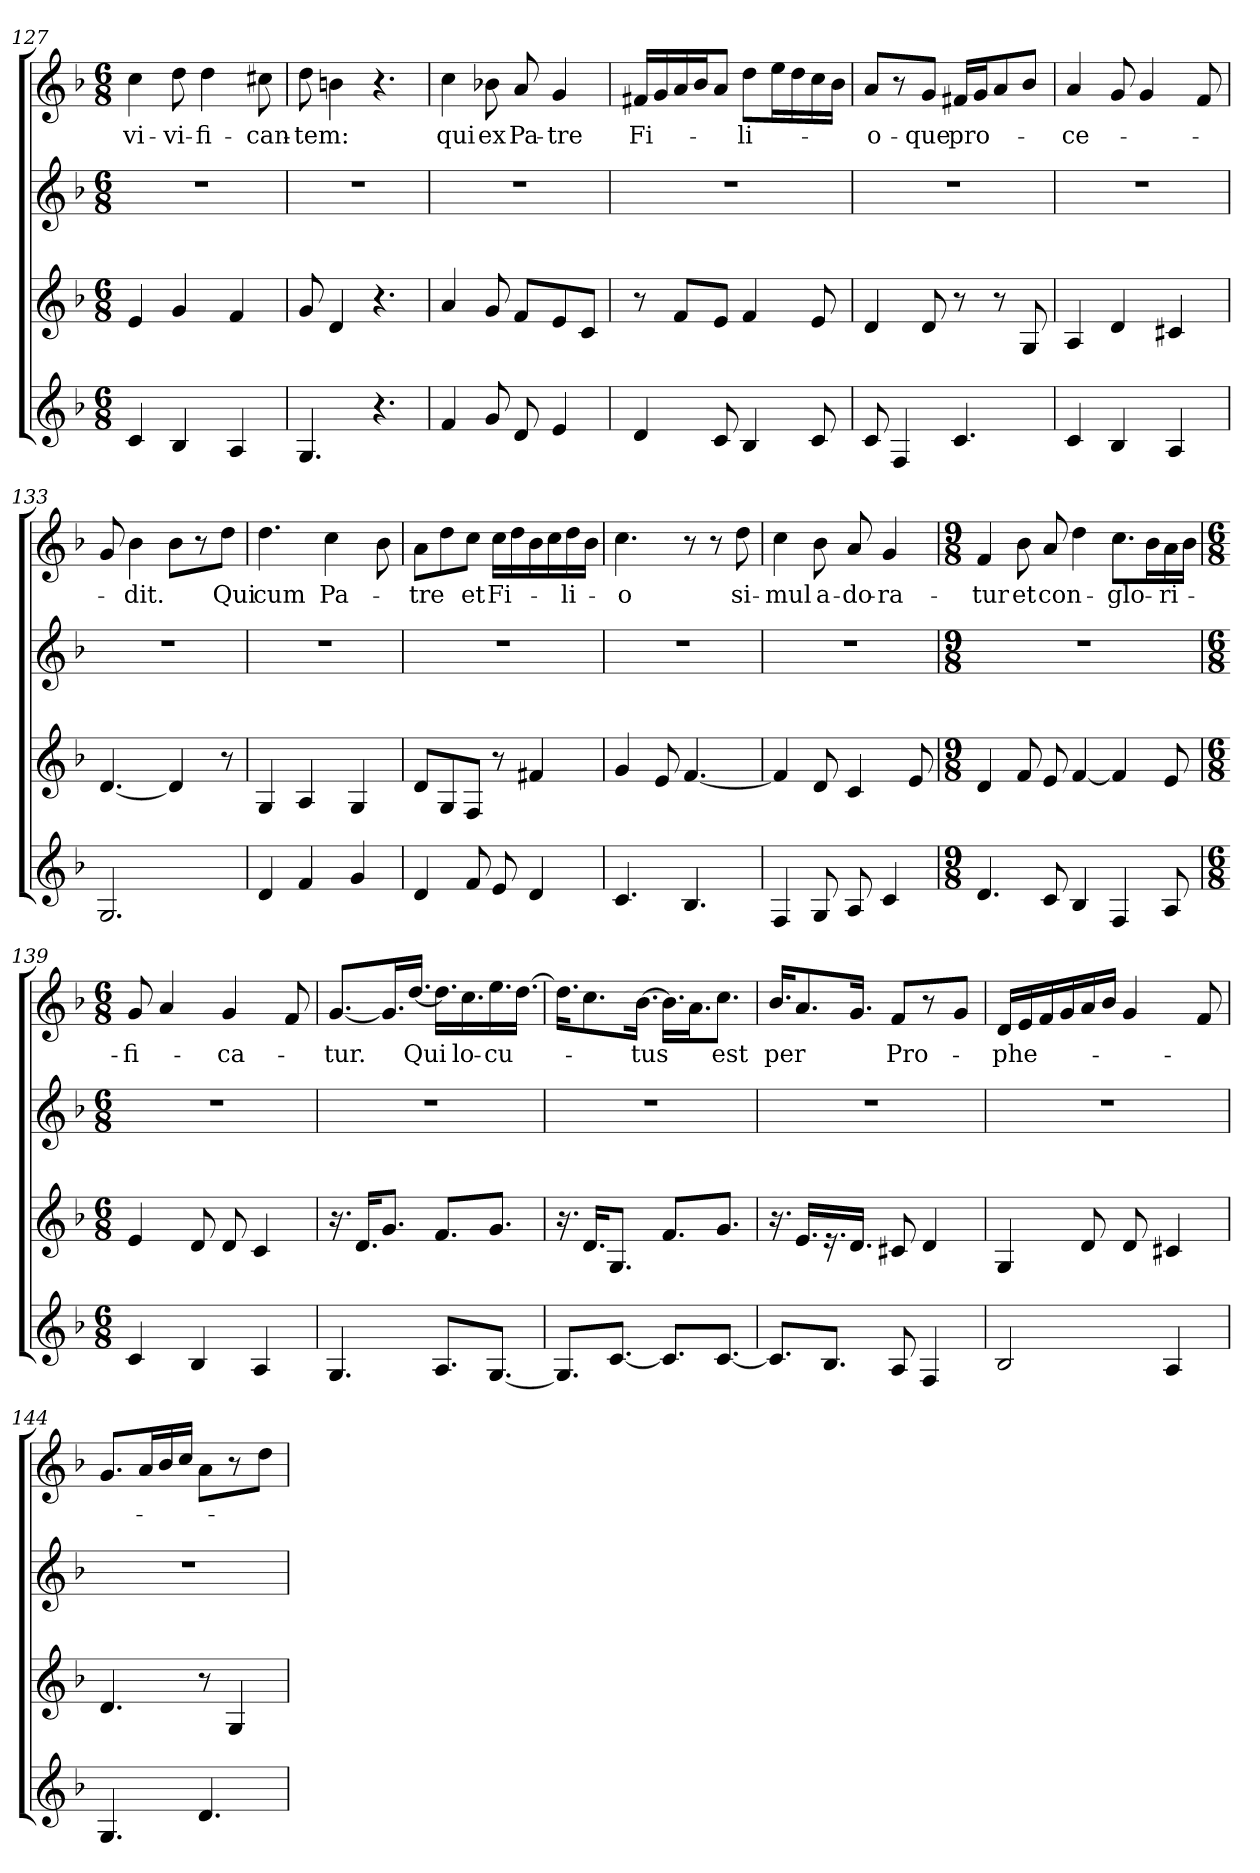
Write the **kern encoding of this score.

**kern	**kern	**kern	**kern	**text
*part4	*part3	*part2	*part1	*part1
*staff4	*staff3	*staff2	*staff1	*staff1
*clefG2	*clefG2	*clefG2	*clefG2	*
*k[b-]	*k[b-]	*k[b-]	*k[b-]	*
*F:	*F:	*F:	*F:	*
*M6/8	*M6/8	*M6/8	*M6/8	*
=127	=127	=127	=127	=127
!	!	!	!	!LO:LY:b
4c/	4e/	2.r	4cc\	vi-
!	!	!	!	!LO:LY:b
4B-/	4g/	.	8dd\	-vi-
!	!	!	!	!LO:LY:b
.	.	.	4dd\	-fi-
4A/	4f/	.	.	.
!	!	!	!	!LO:LY:b
.	.	.	8cc#X\	-can-
=128	=128	=128	=128	=128
!	!	!	!	!LO:LY:b
4.G/	8g/	2.r	8dd\	-tem:
.	4d/	.	4bn\	.
4.r	4.r	.	4.r	.
=129	=129	=129	=129	=129
!	!	!	!	!LO:LY:b
4f/	4a/	2.r	4cc\	qui
!	!	!	!	!LO:LY:b
8g/	8g/	.	8b-X\	ex
!	!	!	!	!LO:LY:b
8d/	8f/L	.	8a/	Pa-
!	!	!	!	!LO:LY:b
4e/	8e/	.	4g/	-tre
.	8c/J	.	.	.
!!LO:LB:g=z
=130	=130	=130	=130	=130
!	!	!	!	!LO:LY:b
4d/	8r	2.r	16f#X/LL	Fi-
.	.	.	16g/	.
.	8f/L	.	16a/	.
.	.	.	16b-/J	.
8c/	8e/J	.	8a/J	.
!	!	!	!	!LO:LY:b
4B-/	4f/	.	8dd\L	-li-
.	.	.	16ee\L	.
.	.	.	16dd\	.
8c/	8e/	.	16cc\	.
.	.	.	16b-\JJ	.
=131	=131	=131	=131	=131
!	!	!	!	!LO:LY:b
8c/	4d/	2.r	8a/L	-o-
4F/	.	.	8r	.
!	!	!	!	!LO:LY:b
.	8d/	.	8g/J	-que
!	!	!	!	!LO:LY:b
4.c/	8r	.	16f#X/LL	pro-
.	.	.	16g/J	.
.	8r	.	8a/	.
.	8G/	.	8b-/J	.
=132	=132	=132	=132	=132
!	!	!	!	!LO:LY:b
4c/	4A/	2.r	4a/	-ce-
4B-/	4d/	.	8g/	.
.	.	.	4g/	.
4A/	4c#X/	.	.	.
.	.	.	8f/	.
=133	=133	=133	=133	=133
2.G/	[4.d/	2.r	8g/	.
!	!	!	!	!LO:LY:b
.	.	.	4b-\	-dit.
.	4d/]	.	8b-\L	.
.	.	.	8r	.
!	!	!	!	!LO:LY:b
.	8r	.	8dd\J	Qui
=134	=134	=134	=134	=134
!	!	!	!	!LO:LY:b
4d/	4G/	2.r	4.dd\	cum
4f/	4A/	.	.	.
!	!	!	!	!LO:LY:b
.	.	.	4cc\	Pa-
4g/	4G/	.	.	.
.	.	.	8b-\	.
=135	=135	=135	=135	=135
!	!	!	!	!LO:LY:b
4d/	8d/L	2.r	8a\L	-tre
.	8G/	.	8dd\	.
!	!	!	!	!LO:LY:b
8f/	8F/J	.	8cc\J	et
!	!	!	!	!LO:LY:b
8e/	8r	.	16cc\LL	Fi-
.	.	.	16dd\	.
4d/	4f#X/	.	16b-\	.
.	.	.	16cc\	.
!	!	!	!	!LO:LY:b
.	.	.	16dd\	-li-
.	.	.	16b-\JJ	.
=136	=136	=136	=136	=136
!	!	!	!	!LO:LY:b
4.c/	4g/	2.r	4.cc\	-o
.	8e/	.	.	.
4.B-/	[4.f/	.	8r	.
.	.	.	8r	.
!	!	!	!	!LO:LY:b
.	.	.	8dd\	si-
!!LO:LB:g=z
=137	=137	=137	=137	=137
!	!	!	!	!LO:LY:b
4F/	4f/]	2.r	4cc\	-mul
!	!	!	!	!LO:LY:b
8G/	8d/	.	8b-\	a-
!	!	!	!	!LO:LY:b
8A/	4c/	.	8a/	-do-
!	!	!	!	!LO:LY:b
4c/	.	.	4g/	-ra-
.	8e/	.	.	.
=138	=138	=138	=138	=138
*M9/8	*M9/8	*M9/8	*M9/8	*
!	!	!	!	!LO:LY:b
4.d/	4d/	8%9r	4f/	-tur
!	!	!	!	!LO:LY:b
.	8f/	.	8b-\	et
!	!	!	!	!LO:LY:b
8c/	8e/	.	8a/	con-
4B-/	[4f/	.	4dd\	.
!	!	!	!	!LO:LY:b
4F/	4f/]	.	8.cc\L	-glo-
.	.	.	16b-\L	.
!	!	!	!	!LO:LY:b
8A/	8e/	.	16a\	-ri-
.	.	.	16b-\JJ	.
=139	=139	=139	=139	=139
*M6/8	*M6/8	*M6/8	*M6/8	*
!	!	!	!	!LO:LY:b
4c/	4e/	2.r	8g/	-fi-
.	.	.	4a/	.
4B-/	8d/	.	.	.
!	!	!	!	!LO:LY:b
.	8d/	.	4g/	-ca-
4A/	4c/	.	.	.
.	.	.	8f/	.
=140	=140	=140	=140	=140
!	!	!	!	!LO:LY:b
4.G/	16.r	2.r	[8.g/L	-tur.
.	16.d/KL	.	.	.
.	8.g/J	.	16.g/L]	.
!	!	!	!	!LO:LY:b
.	.	.	[16.dd/JJ	Qui
8.A/L	8.f/L	.	16.dd\LL]	.
!	!	!	!	!LO:LY:b
.	.	.	16.cc\	lo-
!	!	!	!	!LO:LY:b
[8.G/J	8.g/J	.	16.ee\	-cu-
.	.	.	[16.dd\JJ	.
=141	=141	=141	=141	=141
8.G/L]	16.r	2.r	16.dd\KL]	.
.	16.d/KL	.	8.cc\	.
[8.c/J	8.G/J	.	.	.
!	!	!	!	!LO:LY:b
.	.	.	[16.b-\Jk	-tus
8.c/L]	8.f/L	.	16.b-\LL]	.
.	.	.	16.a\J	.
!	!	!	!	!LO:LY:b
[8.c/J	8.g/J	.	8.cc\J	est
!!LO:PB:g=z
=142	=142	=142	=142	=142
!	!	!	!	!LO:LY:b
8.c/L]	16.r	2.r	16.b-/KL	per
.	16.e/KL	.	8.a/	.
8.B-/J	16.r	.	.	.
.	16.d/Jk	.	16.g/Jk	.
!	!	!	!	!LO:LY:b
8A/	8c#X/	.	8f/L	Pro-
4F/	4d/	.	8r	.
.	.	.	8g/J	.
=143	=143	=143	=143	=143
!	!	!	!	!LO:LY:b
2B-/	4G/	2.r	16d/LL	-phe-
.	.	.	16e/	.
.	.	.	16f/	.
.	.	.	16g/	.
.	8d/	.	16a/	.
.	.	.	16b-/JJ	.
.	8d/	.	4g/	.
4A/	4c#X/	.	.	.
.	.	.	8f/	.
=144	=144	=144	=144	=144
4.G/	4.d/	2.r	8.g/L	.
.	.	.	16a/L	.
.	.	.	16b-/	.
.	.	.	16cc/JJ	.
4.d/	8r	.	8a\L	.
.	4G/	.	8r	.
.	.	.	8dd\J	.
=	=	=	=	=
*-	*-	*-	*-	*-
